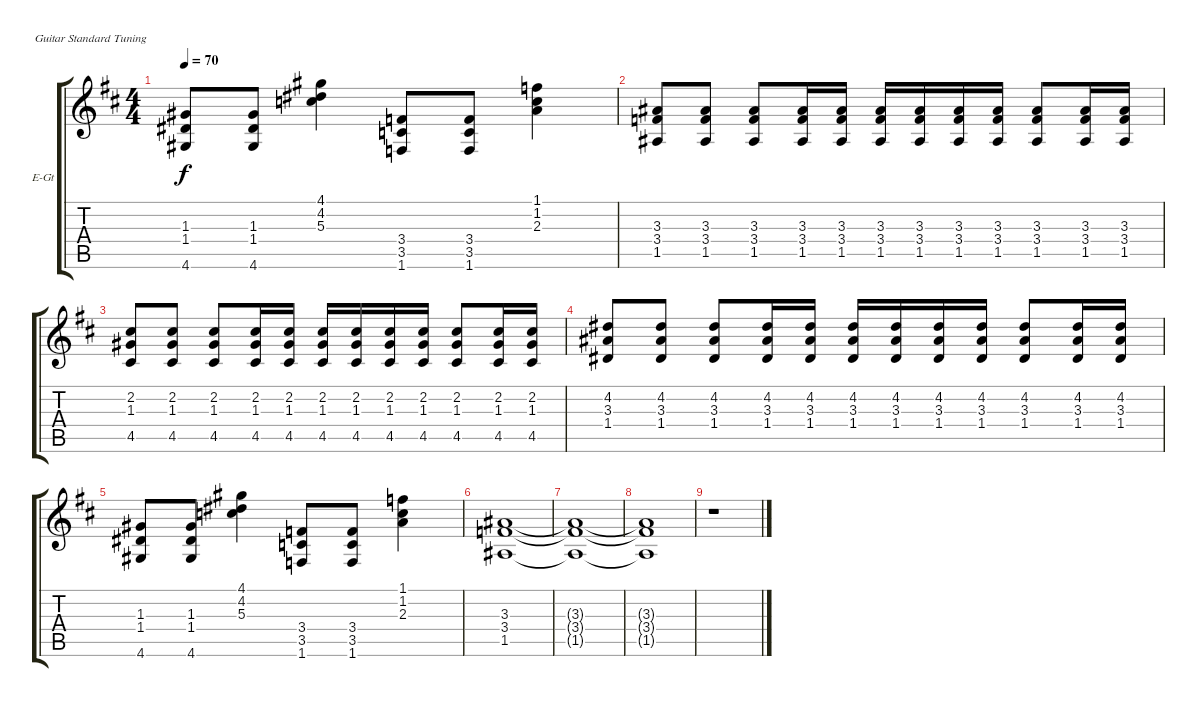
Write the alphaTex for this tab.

\bracketExtendMode groupsimilarinstruments
\firstSystemTrackNameOrientation horizontal
\otherSystemsTrackNameOrientation horizontal
\track ("Виктор Смольский" "E-Gt") {instrument distortionguitar}
\staff {score tabs}
\tuning (E4 B3 G3 D3 A2 E2)
\ts (4 4)
\tempo 70
\clef g2
\scale
0.333333
\ks bminor
(1.3 1.4 4.6).8{dy f} (1.3 1.4 4.6).8 (4.1 4.2 5.3).4 (3.4 3.5 1.6).8 (3.4 3.5 1.6).8 (1.1 1.2 2.3).4 |
\scale
0.333333 (3.3 3.4 1.5).8 (3.3 3.4 1.5).8 (3.3 3.4 1.5).8 (3.3 3.4 1.5).16 (3.3 3.4 1.5).16 (3.3 3.4 1.5).16 (3.3 3.4 1.5).16 (3.3 3.4 1.5).16 (3.3 3.4 1.5).16 (3.3 3.4 1.5).8 (3.3 3.4 1.5).16 (3.3 3.4 1.5).16 |
\scale
0.333333 (2.2 1.3 4.5).8 (2.2 1.3 4.5).8 (2.2 1.3 4.5).8 (2.2 1.3 4.5).16 (2.2 1.3 4.5).16 (2.2 1.3 4.5).16 (2.2 1.3 4.5).16 (2.2 1.3 4.5).16 (2.2 1.3 4.5).16 (2.2 1.3 4.5).8 (2.2 1.3 4.5).16 (2.2 1.3 4.5).16 |
\scale
0.333333 (4.2 3.3 1.4).8 (4.2 3.3 1.4).8 (4.2 3.3 1.4).8 (4.2 3.3 1.4).16 (4.2 3.3 1.4).16 (4.2 3.3 1.4).16 (4.2 3.3 1.4).16 (4.2 3.3 1.4).16 (4.2 3.3 1.4).16 (4.2 3.3 1.4).8 (4.2 3.3 1.4).16 (4.2 3.3 1.4).16 |
\scale
0.333333 (1.3 1.4 4.6).8 (1.3 1.4 4.6).8 (4.1 4.2 5.3).4 (3.4 3.5 1.6).8 (3.4 3.5 1.6).8 (1.1 1.2 2.3).4 |
\scale
0.333333 (3.3 3.4 1.5).1 |
(3.3{t} 3.4{t} 1.5{t}).1 |
(3.3{t} 3.4{t} 1.5{t}).1 |
r.1
